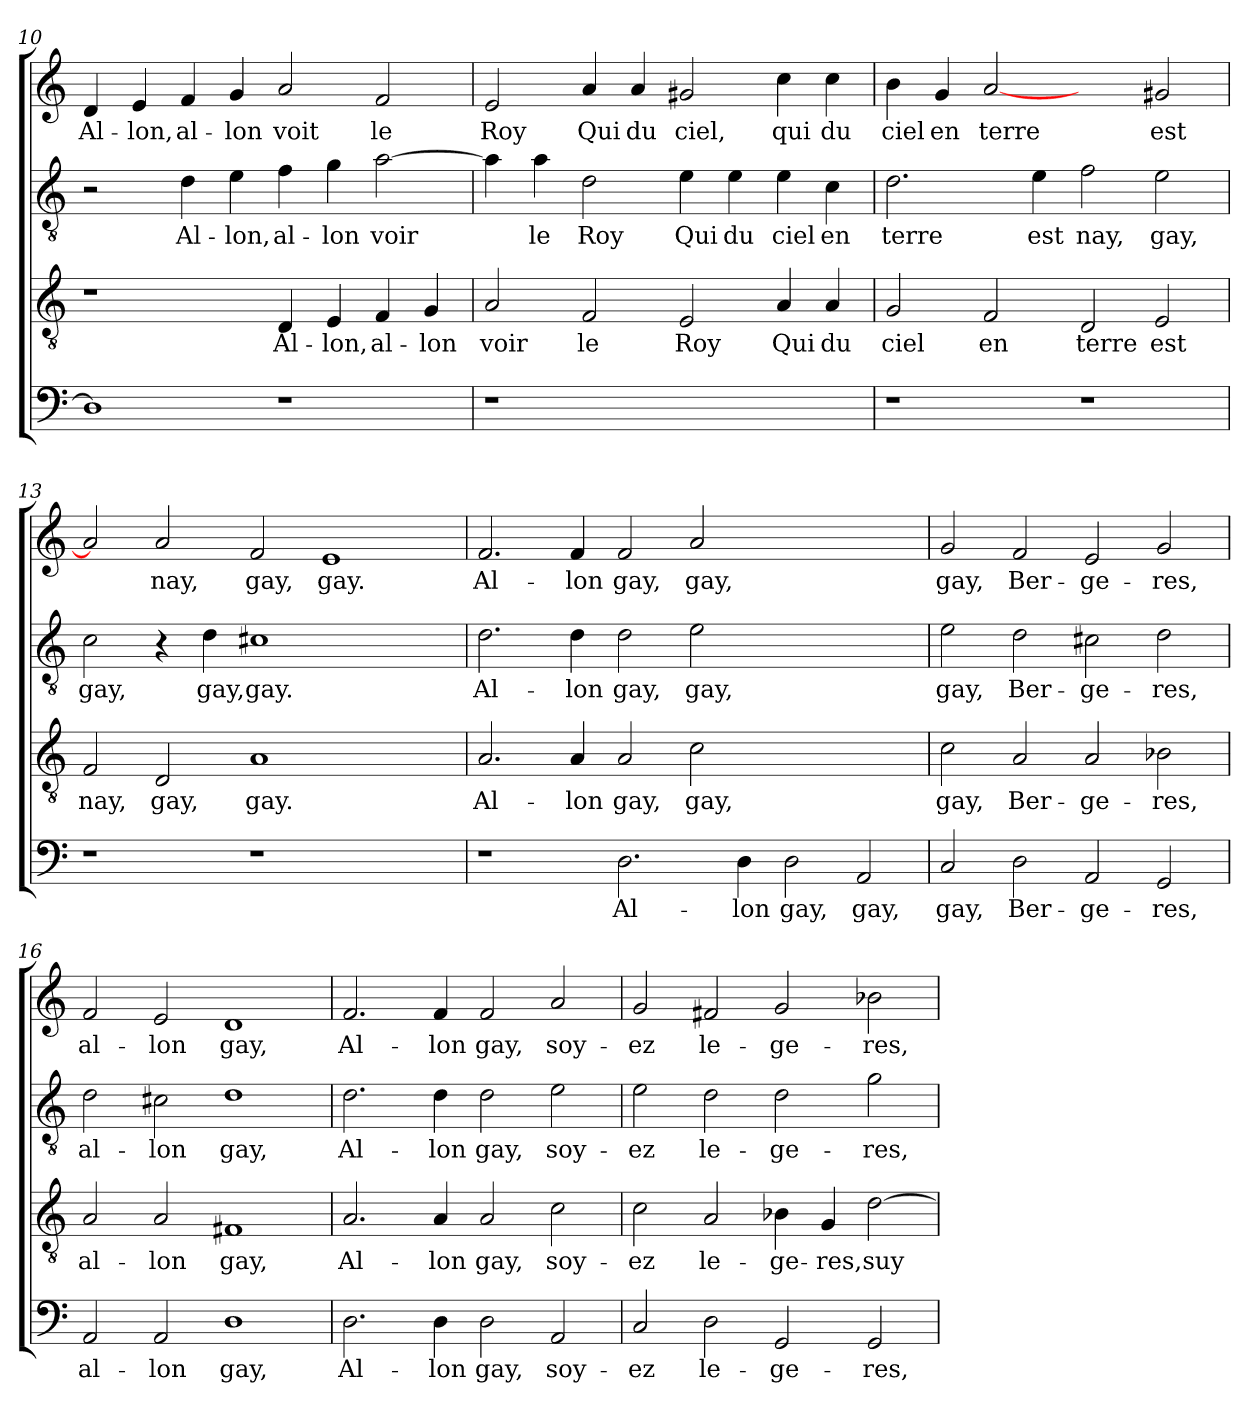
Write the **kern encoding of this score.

**kern	**text	**kern	**text	**kern	**text	**kern	**text
*part4	*part4	*part3	*part3	*part2	*part2	*part1	*part1
*staff4	*staff4	*staff3	*staff3	*staff2	*staff2	*staff1	*staff1
!!LO:LB:g=z
*clefF4	*	*clefGv2	*	*clefGv2	*	*clefG2	*
*k[]	*	*k[]	*	*k[]	*	*k[]	*
=10	=10	=10	=10	=10	=10	=10	=10
1D]	.	1r	.	2r	.	4d	Al-
.	.	.	.	.	.	4e	-lon,
.	.	.	.	4d	Al-	4f	al-
.	.	.	.	4e	-lon,	4g	-lon
1r	.	4D	Al-	4f	al-	2a	voit
.	.	4E	-lon,	4g	-lon	.	.
.	.	4F	al-	[2a	voir	2f	le
.	.	4G	-lon	.	.	.	.
=11	=11	=11	=11	=11	=11	=11	=11
1r	.	2A	voir	4a]	.	2e	Roy
.	.	.	.	4a	le	.	.
.	.	2F	le	2d	Roy	4a	Qui
.	.	.	.	.	.	4a	du
1ryy	.	2E	Roy	4e	Qui	2g#X	ciel,
.	.	.	.	4e	du	.	.
.	.	4A	Qui	4e	ciel	4cc	qui
.	.	4A	du	4c	en	4cc	du
=12	=12	=12	=12	=12	=12	=12	=12
1r	.	2G	ciel	2.d	terre	4b	ciel
.	.	.	.	.	.	4g	en
.	.	2F	en	.	.	[2a	terre
.	.	.	.	4e	est	.	.
1r	.	2D	terre	2f	nay,	2ryy	.
.	.	2E	est	2e	gay,	2g#X	est
=13	=13	=13	=13	=13	=13	=13	=13
1r	.	2F	nay,	2c	gay,	2a]	.
.	.	2D	gay,	4r	.	2a	nay,
.	.	.	.	4d	gay,	.	.
1r	.	1A	gay.	1c#X	gay.	2f	gay,
.	.	.	.	.	.	1e	gay.
2ryy	.	2ryy	.	2ryy	.	.	.
!!LO:PB:g=z
=14	=14	=14	=14	=14	=14	=14	=14
1r	.	2.A	Al-	2.d	Al-	2.f	Al-
.	.	4A	-lon	4d	-lon	4f	-lon
2.D	Al-	2A	gay,	2d	gay,	2f	gay,
.	.	2c	gay,	2e	gay,	2a	gay,
4D	-lon	.	.	.	.	.	.
2D	gay,	1ryy	.	1ryy	.	1ryy	.
2AA	gay,	.	.	.	.	.	.
=15	=15	=15	=15	=15	=15	=15	=15
2C	gay,	2c	gay,	2e	gay,	2g	gay,
2D	Ber-	2A	Ber-	2d	Ber-	2f	Ber-
2AA	-ge-	2A	-ge-	2c#X	-ge-	2e	-ge-
2GG	-res,	2B-X	-res,	2d	-res,	2g	-res,
=16	=16	=16	=16	=16	=16	=16	=16
2AA	al-	2A	al-	2d	al-	2f	al-
2AA	-lon	2A	-lon	2c#X	-lon	2e	-lon
1D	gay,	1F#X	gay,	1d	gay,	1d	gay,
=17	=17	=17	=17	=17	=17	=17	=17
2.D	Al-	2.A	Al-	2.d	Al-	2.f	Al-
4D	-lon	4A	-lon	4d	-lon	4f	-lon
2D	gay,	2A	gay,	2d	gay,	2f	gay,
2AA	soy-	2c	soy-	2e	soy-	2a	soy-
=18	=18	=18	=18	=18	=18	=18	=18
2C	-ez	2c	-ez	2e	-ez	2g	-ez
2D	le-	2A	le-	2d	le-	2f#X	le-
2GG	-ge-	4B-X	-ge-	2d	-ge-	2g	-ge-
.	.	4G	-res,	.	.	.	.
2GG	-res,	[2d	suy-	2g	-res,	2b-X	-res,
=	=	=	=	=	=	=	=
*-	*-	*-	*-	*-	*-	*-	*-
